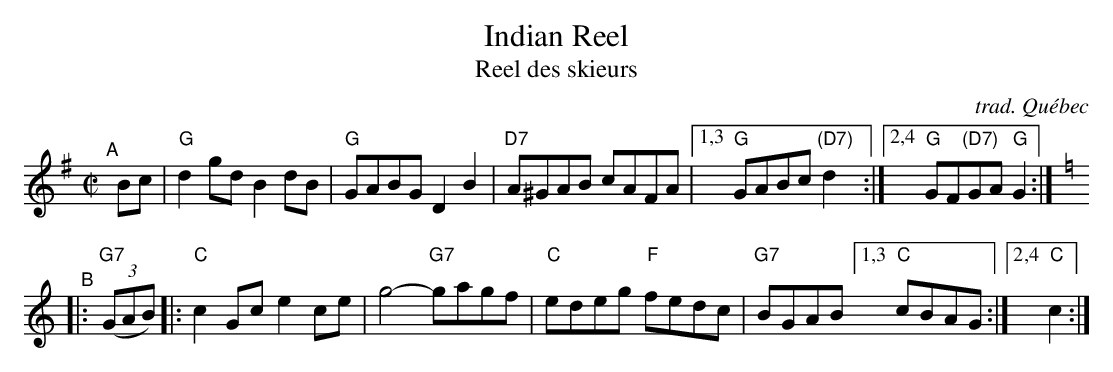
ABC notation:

X:1
T: Indian Reel
T: Reel des skieurs
O: trad. Qu\'ebec
M: C|
L: 1/8
K: G
"^A"[|] Bc |\
"G"d2gd B2dB | "G"GABG D2B2 | "D7"A^GAB cAFA |\
[1,3 "G"GABc "(D7)"d2 :|[2,4 "G"GF"(D7)"GA "G"G2 :|\
[K:=f][K:C]
"^B"|: "G7"((3GAB) |:\
"C"c2Gc e2ce | g4- "G7"gagf | "C"edeg "F"fedc |\
"G7"BGAB  [1,3 "C"cBAG :|[2,4 "C"c2 :|
